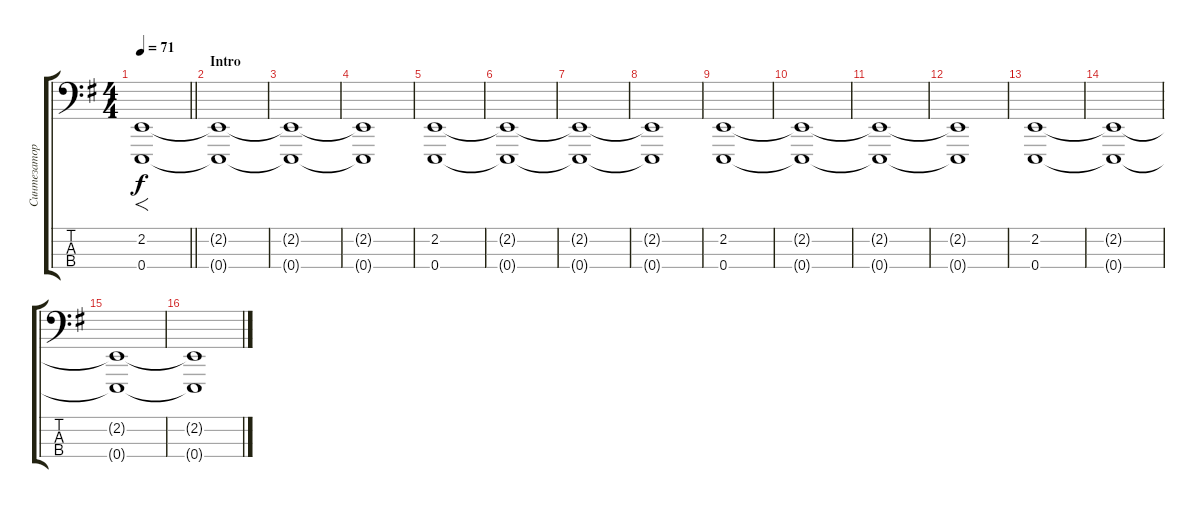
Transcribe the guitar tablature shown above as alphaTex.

\track ("Синтезатор" "Синтезатор") {instrument pad7halo}
\staff {score tabs}
\tuning (G2 D2 A1 E1) {hide}
\ts (4 4)
\tempo 71
\clef f4
\barLineRight lightlight
\ks eminor
(2.2 0.4).1{f dy f instrument pad7halo} |
\section ("" "Intro")
(2.2{t} 0.4{t}).1 |
(2.2{t} 0.4{t}).1 |
(2.2{t} 0.4{t}).1 |
(2.2 0.4).1 |
(2.2{t} 0.4{t}).1 |
(2.2{t} 0.4{t}).1 |
(2.2{t} 0.4{t}).1 |
(2.2 0.4).1 |
(2.2{t} 0.4{t}).1 |
(2.2{t} 0.4{t}).1 |
(2.2{t} 0.4{t}).1 |
(2.2 0.4).1 |
(2.2{t} 0.4{t}).1 |
(2.2{t} 0.4{t}).1 |
(2.2{t} 0.4{t}).1
